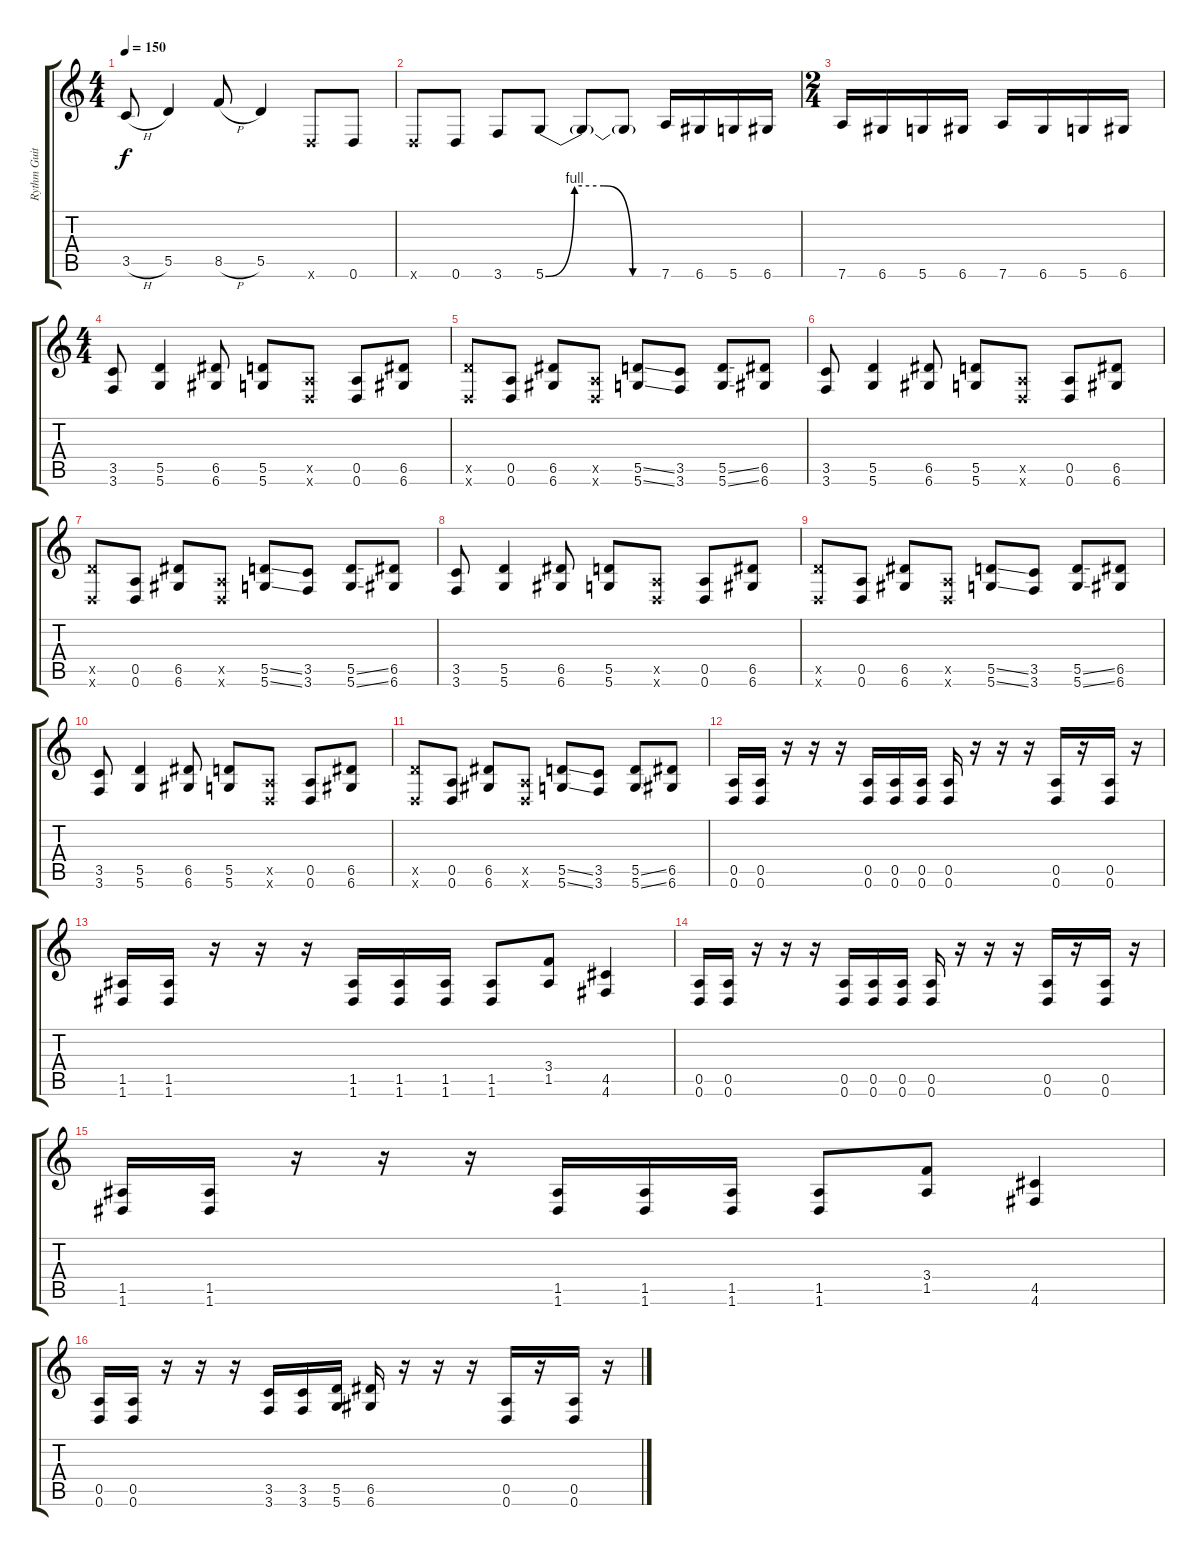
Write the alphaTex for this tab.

\track ("Rythm Guitar" "Rythm Guit") {instrument distortionguitar}
\staff {score tabs}
\tuning (E4 B3 G3 D3 A2 D2) {hide}
\ts (4 4)
\tempo 150
\clef g2
\ks c
3.5{h}.8{dy f} 5.5.4 8.5{h}.8 5.5.4 0.6{x}.8 0.6.8 |
0.6{x}.8 0.6.8 3.6.8 5.6{be (custom 0 0 15 4 30 4 45 0 60 0)}.8 5.6{t}.8 5.6{t}.8 7.6.16 6.6.16 5.6.16 6.6.16 |
\ts (2 4)
7.6.16 6.6.16 5.6.16 6.6.16 7.6.16 6.6.16 5.6.16 6.6.16 |
\ts (4 4)
(3.5 3.6).8 (5.5 5.6).4 (6.5 6.6).8 (5.5 5.6).8 (0.5{x} 0.6{x}).8 (0.5 0.6).8 (6.5 6.6).8 |
(5.5{x} 0.6{x}).8 (0.5 0.6).8 (6.5 6.6).8 (0.5{x} 0.6{x}).8 (5.5{ss} 5.6{ss}).8 (3.5 3.6).8 (5.5{ss} 5.6{ss}).8 (6.5 6.6).8 |
(3.5 3.6).8 (5.5 5.6).4 (6.5 6.6).8 (5.5 5.6).8 (0.5{x} 0.6{x}).8 (0.5 0.6).8 (6.5 6.6).8 |
(5.5{x} 0.6{x}).8 (0.5 0.6).8 (6.5 6.6).8 (0.5{x} 0.6{x}).8 (5.5{ss} 5.6{ss}).8 (3.5 3.6).8 (5.5{ss} 5.6{ss}).8 (6.5 6.6).8 |
(3.5 3.6).8 (5.5 5.6).4 (6.5 6.6).8 (5.5 5.6).8 (0.5{x} 0.6{x}).8 (0.5 0.6).8 (6.5 6.6).8 |
(5.5{x} 0.6{x}).8 (0.5 0.6).8 (6.5 6.6).8 (0.5{x} 0.6{x}).8 (5.5{ss} 5.6{ss}).8 (3.5 3.6).8 (5.5{ss} 5.6{ss}).8 (6.5 6.6).8 |
(3.5 3.6).8 (5.5 5.6).4 (6.5 6.6).8 (5.5 5.6).8 (0.5{x} 0.6{x}).8 (0.5 0.6).8 (6.5 6.6).8 |
(5.5{x} 0.6{x}).8 (0.5 0.6).8 (6.5 6.6).8 (0.5{x} 0.6{x}).8 (5.5{ss} 5.6{ss}).8 (3.5 3.6).8 (5.5{ss} 5.6{ss}).8 (6.5 6.6).8 |
(0.5 0.6).16 (0.5 0.6).16 r.16 r.16 r.16 (0.5 0.6).16 (0.5 0.6).16 (0.5 0.6).16 (0.5 0.6).16 r.16 r.16 r.16 (0.5 0.6).16 r.16 (0.5 0.6).16 r.16 |
(1.5 1.6).16 (1.5 1.6).16 r.16 r.16 r.16 (1.5 1.6).16 (1.5 1.6).16 (1.5 1.6).16 (1.5 1.6).8 (3.4 1.5).8 (4.5 4.6).4 |
(0.5 0.6).16 (0.5 0.6).16 r.16 r.16 r.16 (0.5 0.6).16 (0.5 0.6).16 (0.5 0.6).16 (0.5 0.6).16 r.16 r.16 r.16 (0.5 0.6).16 r.16 (0.5 0.6).16 r.16 |
(1.5 1.6).16 (1.5 1.6).16 r.16 r.16 r.16 (1.5 1.6).16 (1.5 1.6).16 (1.5 1.6).16 (1.5 1.6).8 (3.4 1.5).8 (4.5 4.6).4 |
(0.5 0.6).16 (0.5 0.6).16 r.16 r.16 r.16 (3.5 3.6).16 (3.5 3.6).16 (5.5 5.6).16 (6.5 6.6).16 r.16 r.16 r.16 (0.5 0.6).16 r.16 (0.5 0.6).16 r.16
